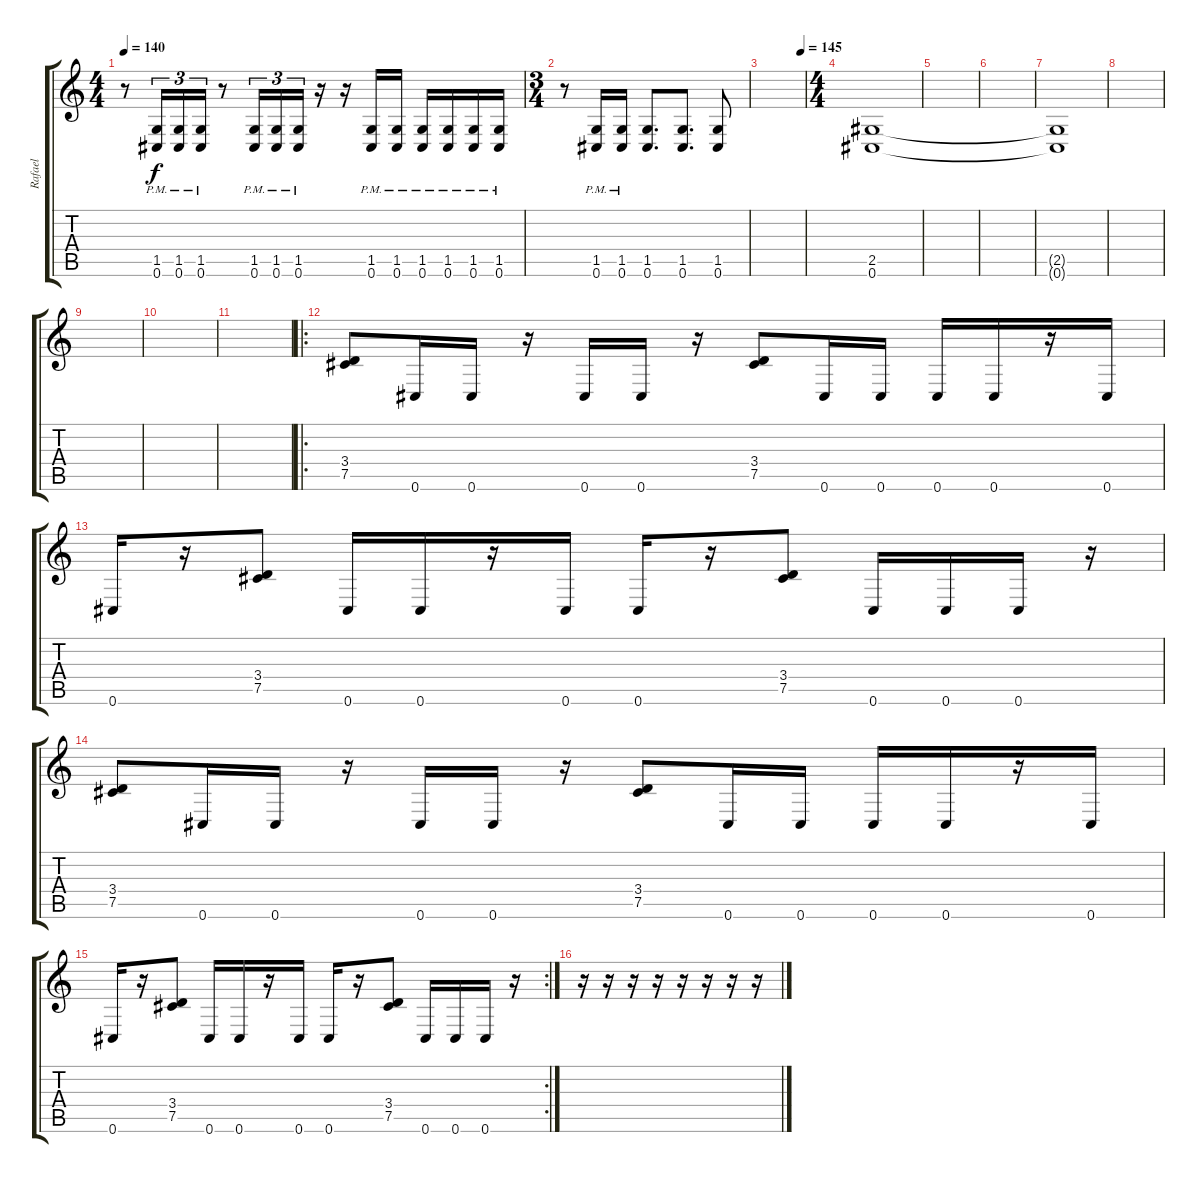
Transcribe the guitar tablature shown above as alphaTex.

\track ("Rafael" "Rafael") {instrument distortionguitar}
\staff {score tabs}
\tuning (Db4 Ab3 E3 B2 Gb2 Db2) {hide}
\ts (4 4)
\tempo 140
\clef g2
\ks c
r.8{dy f} (1.5{pm} 0.6{pm}).16{tu (3 2)} (1.5{pm} 0.6{pm}).16{tu (3 2)} (1.5{pm} 0.6{pm}).16{tu (3 2)} r.8 (1.5{pm} 0.6{pm}).16{tu (3 2)} (1.5{pm} 0.6{pm}).16{tu (3 2)} (1.5{pm} 0.6{pm}).16{tu (3 2)} r.16 r.16 (1.5{pm} 0.6{pm}).16 (1.5{pm} 0.6{pm}).16 (1.5{pm} 0.6{pm}).16 (1.5{pm} 0.6{pm}).16 (1.5{pm} 0.6{pm}).16 (1.5{pm} 0.6{pm}).16 |
\ts (3 4)
r.8 (1.5{pm} 0.6{pm}).16 (1.5{pm} 0.6{pm}).16 (1.5 0.6).8{d} (1.5 0.6).8{d} (1.5 0.6).8 |
\tempo (145 0.9166666666666666)
|
\ts (4 4)
(2.5 0.6).1 |
|
|
(2.5{t} 0.6{t}).1 |
|
|
|
|
\ro
(3.4 7.5).8 0.6.16 0.6.16 r.16 0.6.16 0.6.16 r.16 (3.4 7.5).8 0.6.16 0.6.16 0.6.16 0.6.16 r.16 0.6.16 |
0.6.16 r.16 (3.4 7.5).8 0.6.16 0.6.16 r.16 0.6.16 0.6.16 r.16 (3.4 7.5).8 0.6.16 0.6.16 0.6.16 r.16 |
(3.4 7.5).8 0.6.16 0.6.16 r.16 0.6.16 0.6.16 r.16 (3.4 7.5).8 0.6.16 0.6.16 0.6.16 0.6.16 r.16 0.6.16 |
\rc 2
0.6.16 r.16 (3.4 7.5).8 0.6.16 0.6.16 r.16 0.6.16 0.6.16 r.16 (3.4 7.5).8 0.6.16 0.6.16 0.6.16 r.16 |
r.16 r.16 r.16 r.16 r.16 r.16 r.16 r.16
